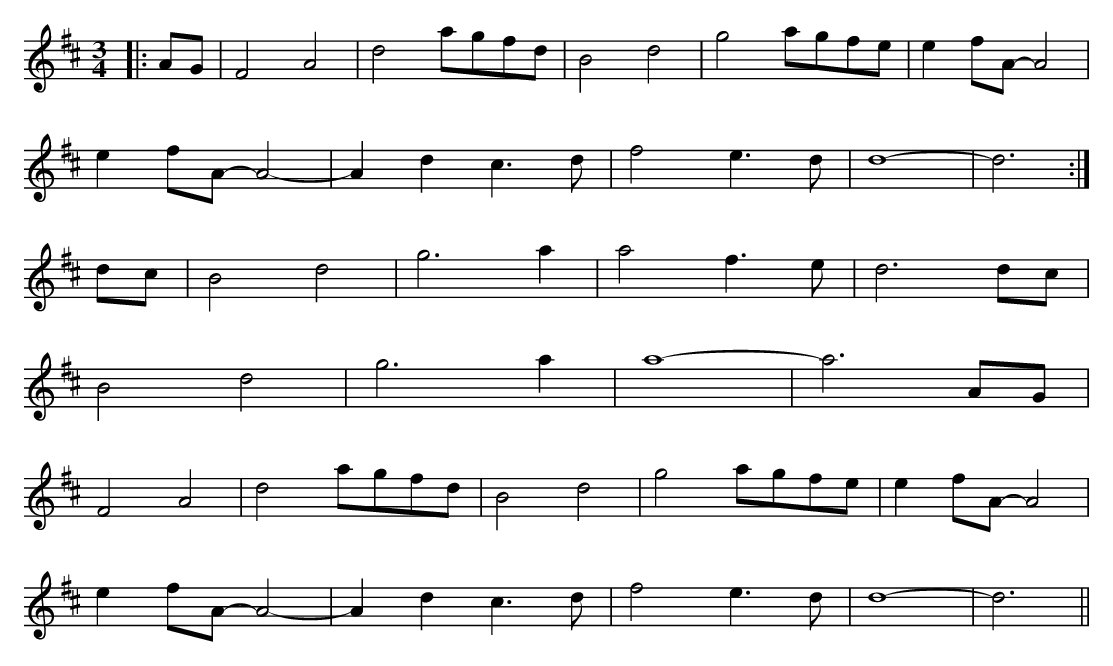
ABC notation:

X:1
M:3/4
K:D
|:AG|F4 A4|d4 agfd|B4 d4|g4 agfe|e2 fA-A4|
e2 fA-A4-|A2 d2 c3 d|f4 e3 d|d8 -|d6:|
dc|B4 d4|g6 a2|a4 f3 e|d6 dc|
B4 d4|g6 a2|a8-|a6 AG|
F4 A4|d4 agfd|B4 d4|g4 agfe|e2 fA- A4|
e2 fA- A4-|A2 d2 c3 d|f4 e3 d|d8-|d6||
